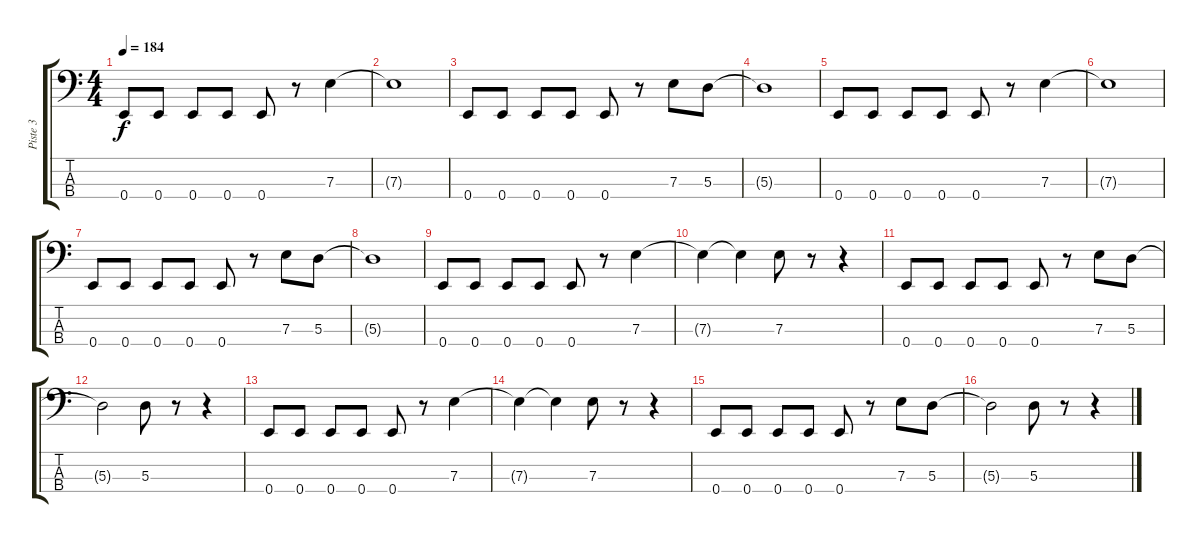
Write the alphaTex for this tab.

\track ("Piste 3" "Piste 3") {instrument slapbass2}
\staff {score tabs}
\tuning (G2 D2 A1 E1) {hide}
\ts (4 4)
\tempo 184
\clef f4
\ks c
0.4.8{dy f instrument slapbass2} 0.4.8 0.4.8 0.4.8 0.4.8 r.8 7.3.4 |
7.3{t}.1 |
0.4.8 0.4.8 0.4.8 0.4.8 0.4.8 r.8 7.3.8 5.3.8 |
5.3{t}.1 |
0.4.8 0.4.8 0.4.8 0.4.8 0.4.8 r.8 7.3.4 |
7.3{t}.1 |
0.4.8 0.4.8 0.4.8 0.4.8 0.4.8 r.8 7.3.8 5.3.8 |
5.3{t}.1 |
0.4.8 0.4.8 0.4.8 0.4.8 0.4.8 r.8 7.3.4 |
7.3{t}.4 7.3{t}.4 7.3.8 r.8 r.4 |
0.4.8 0.4.8 0.4.8 0.4.8 0.4.8 r.8 7.3.8 5.3.8 |
5.3{t}.2 5.3.8 r.8 r.4 |
0.4.8 0.4.8 0.4.8 0.4.8 0.4.8 r.8 7.3.4 |
7.3{t}.4 7.3{t}.4 7.3.8 r.8 r.4 |
0.4.8 0.4.8 0.4.8 0.4.8 0.4.8 r.8 7.3.8 5.3.8 |
5.3{t}.2 5.3.8 r.8 r.4
